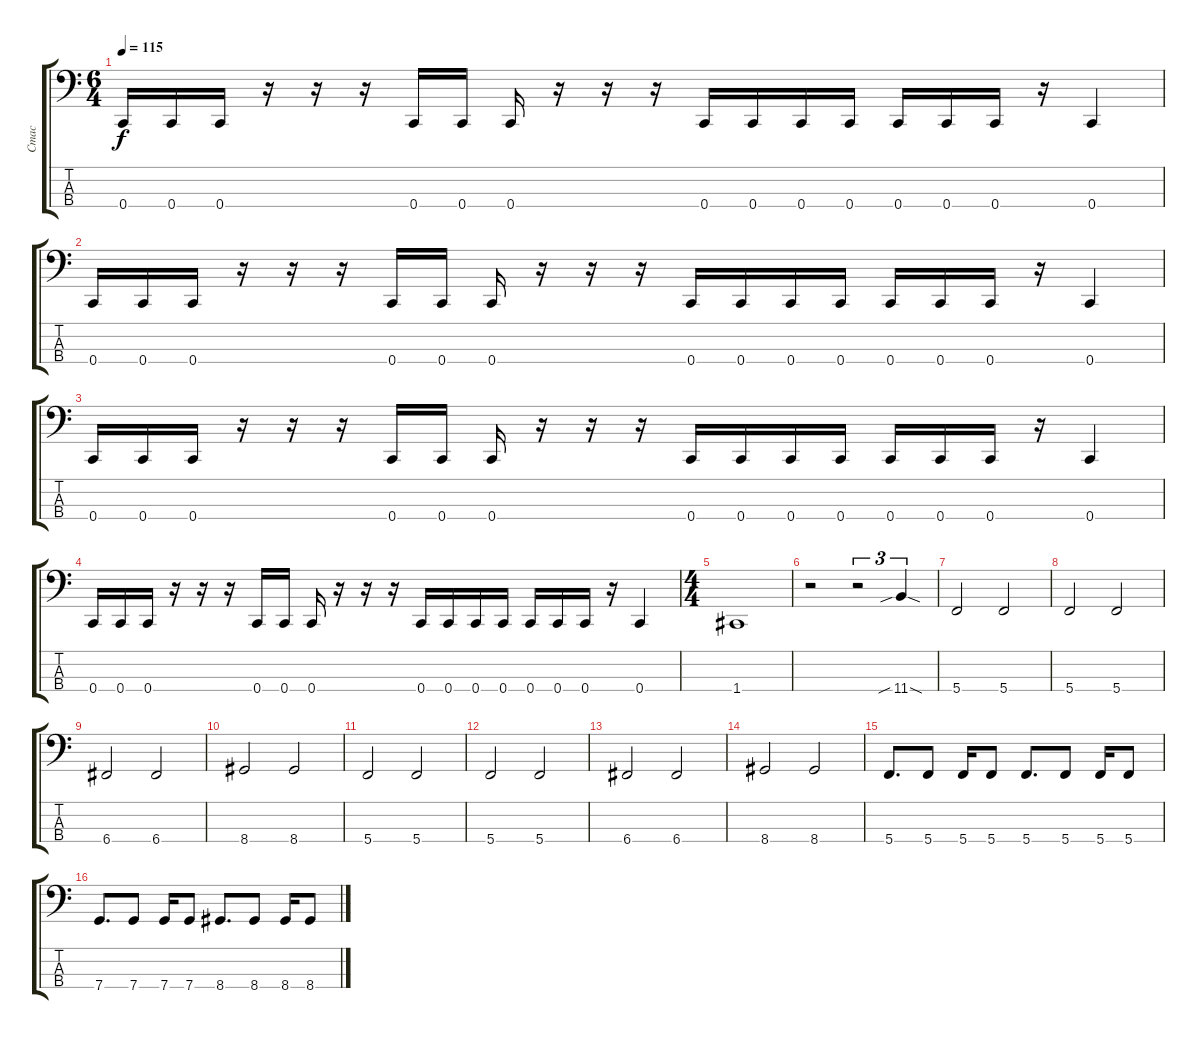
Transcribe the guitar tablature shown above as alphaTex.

\track ("Стас" "Стас") {instrument electricbassfinger}
\staff {score tabs}
\tuning (F2 C2 G1 C1) {hide}
\ts (6 4)
\tempo 115
\clef f4
\ks c
0.4.16{dy f} 0.4.16 0.4.16 r.16 r.16 r.16 0.4.16 0.4.16 0.4.16 r.16 r.16 r.16 0.4.16 0.4.16 0.4.16 0.4.16 0.4.16 0.4.16 0.4.16 r.16 0.4.4 |
0.4.16 0.4.16 0.4.16 r.16 r.16 r.16 0.4.16 0.4.16 0.4.16 r.16 r.16 r.16 0.4.16 0.4.16 0.4.16 0.4.16 0.4.16 0.4.16 0.4.16 r.16 0.4.4 |
0.4.16 0.4.16 0.4.16 r.16 r.16 r.16 0.4.16 0.4.16 0.4.16 r.16 r.16 r.16 0.4.16 0.4.16 0.4.16 0.4.16 0.4.16 0.4.16 0.4.16 r.16 0.4.4 |
0.4.16 0.4.16 0.4.16 r.16 r.16 r.16 0.4.16 0.4.16 0.4.16 r.16 r.16 r.16 0.4.16 0.4.16 0.4.16 0.4.16 0.4.16 0.4.16 0.4.16 r.16 0.4.4 |
\ts (4 4)
1.4.1 |
r.2 r.2{tu (3 2)} 11.4{sib sod}.4{tu (3 2)} |
5.4.2 5.4.2 |
5.4.2 5.4.2 |
6.4.2 6.4.2 |
8.4.2 8.4.2 |
5.4.2 5.4.2 |
5.4.2 5.4.2 |
6.4.2 6.4.2 |
8.4.2 8.4.2 |
5.4.8{d} 5.4.8 5.4.16 5.4.8 5.4.8{d} 5.4.8 5.4.16 5.4.8 |
7.4.8{d} 7.4.8 7.4.16 7.4.8 8.4.8{d} 8.4.8 8.4.16 8.4.8
